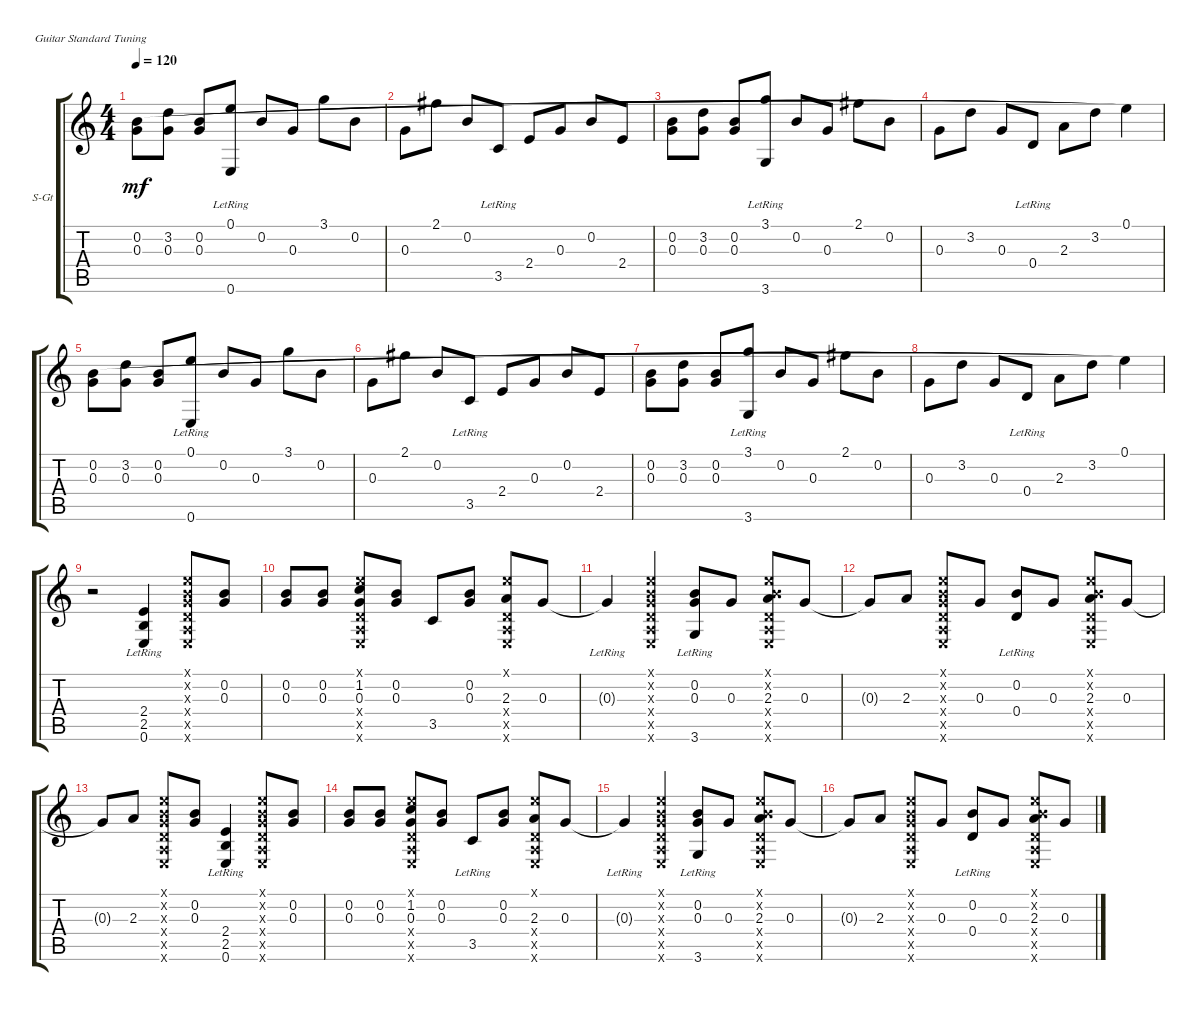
\defaultSystemsLayout 4
\bracketExtendMode groupsimilarinstruments
\firstSystemTrackNameOrientation horizontal
\otherSystemsTrackNameOrientation horizontal
\track ("Steel Guitar" "S-Gt") {instrument acousticguitarsteel}
\staff {score tabs}
\tuning (E4 B3 G3 D3 A2 E2)
\ts (4 4)
\tempo 120
\clef g2
\ks c
(0.2 0.3).8{dy mf legatoorigin instrument acousticguitarsteel} (3.2 0.3).8{legatoorigin} (0.3 0.2).8{legatoorigin} (0.6{lr} 0.1).8{legatoorigin} 0.2.8{legatoorigin} 0.3.8{legatoorigin} 3.1.8{legatoorigin} 0.2.8{legatoorigin} |
0.3.8{legatoorigin} 2.1.8{legatoorigin} 0.2.8{legatoorigin} 3.5{lr}.8{legatoorigin} 2.4.8{legatoorigin} 0.3.8{legatoorigin} 0.2.8{legatoorigin} 2.4.8{legatoorigin} |
(0.2 0.3).8{legatoorigin} (3.2 0.3).8{legatoorigin} (0.3 0.2).8{legatoorigin} (3.6{lr} 3.1).8{legatoorigin} 0.2.8{legatoorigin} 0.3.8{legatoorigin} 2.1.8{legatoorigin} 0.2.8{legatoorigin} |
0.3.8{legatoorigin} 3.2.8{legatoorigin} 0.3.8{legatoorigin} 0.4{lr}.8{legatoorigin} 2.3.8{legatoorigin} 3.2.8{legatoorigin} 0.1.4 |
(0.2 0.3).8{legatoorigin} (3.2 0.3).8{legatoorigin} (0.3 0.2).8{legatoorigin} (0.6{lr} 0.1).8{legatoorigin} 0.2.8{legatoorigin} 0.3.8{legatoorigin} 3.1.8{legatoorigin} 0.2.8{legatoorigin} |
0.3.8{legatoorigin} 2.1.8{legatoorigin} 0.2.8{legatoorigin} 3.5{lr}.8{legatoorigin} 2.4.8{legatoorigin} 0.3.8{legatoorigin} 0.2.8{legatoorigin} 2.4.8{legatoorigin} |
(0.2 0.3).8{legatoorigin} (3.2 0.3).8{legatoorigin} (0.3 0.2).8{legatoorigin} (3.6{lr} 3.1).8{legatoorigin} 0.2.8{legatoorigin} 0.3.8{legatoorigin} 2.1.8{legatoorigin} 0.2.8{legatoorigin} |
0.3.8{legatoorigin} 3.2.8{legatoorigin} 0.3.8{legatoorigin} 0.4{lr}.8{legatoorigin} 2.3.8{legatoorigin} 3.2.8{legatoorigin} 0.1.4 |
r.2 (0.6{lr} 2.5{lr} 2.4{lr}).4 (0.3{x} 0.2{x} 0.1{x} 0.6{x} 0.5{x} 0.4{x}).8 (0.2 0.3).8 |
(0.2 0.3).8 (0.2 0.3).8 (1.2 0.3 0.1{x} 0.4{x} 0.5{x} 0.6{x}).8 (0.2 0.3).8 3.5.8 (0.2 0.3).8 (2.3 0.4{x} 0.5{x} 0.6{x} 0.1{x}).8 0.3.8 |
0.3{lr t}.4 (0.5{x} 0.4{x} 0.3{x} 0.2{x} 0.1{x} 0.6{x}).4 (0.2 0.3 3.6{lr}).8 0.3.8 (2.3 0.2{x} 0.1{x} 0.4{x} 0.5{x} 0.6{x}).8 0.3.8 |
0.3{t}.8 2.3.8 (0.3{x} 0.2{x} 0.1{x} 0.4{x} 0.5{x} 0.6{x}).8 0.3.8 (0.2 0.4{lr}).8 0.3.8 (2.3 0.2{x} 0.1{x} 0.4{x} 0.5{x} 0.6{x}).8 0.3.8 |
0.3{t}.8 2.3.8 (0.3{x} 0.4{x} 0.5{x} 0.6{x} 0.2{x} 0.1{x}).8 (0.2 0.3).8 (0.6{lr} 2.5{lr} 2.4{lr}).4 (0.3{x} 0.2{x} 0.1{x} 0.6{x} 0.5{x} 0.4{x}).8 (0.2 0.3).8 |
(0.2 0.3).8 (0.2 0.3).8 (1.2 0.3 0.1{x} 0.4{x} 0.5{x} 0.6{x}).8 (0.2 0.3).8 3.5{lr}.8 (0.2 0.3).8 (2.3 0.4{x} 0.5{x} 0.6{x} 0.1{x}).8 0.3.8 |
0.3{lr t}.4 (0.5{x} 0.4{x} 0.3{x} 0.2{x} 0.1{x} 0.6{x}).4 (0.2 0.3 3.6{lr}).8 0.3.8 (2.3 0.2{x} 0.1{x} 0.4{x} 0.5{x} 0.6{x}).8 0.3.8 |
0.3{t}.8 2.3.8 (0.3{x} 0.2{x} 0.1{x} 0.4{x} 0.5{x} 0.6{x}).8 0.3.8 (0.2 0.4{lr}).8 0.3.8 (2.3 0.2{x} 0.1{x} 0.4{x} 0.5{x} 0.6{x}).8 0.3.8
